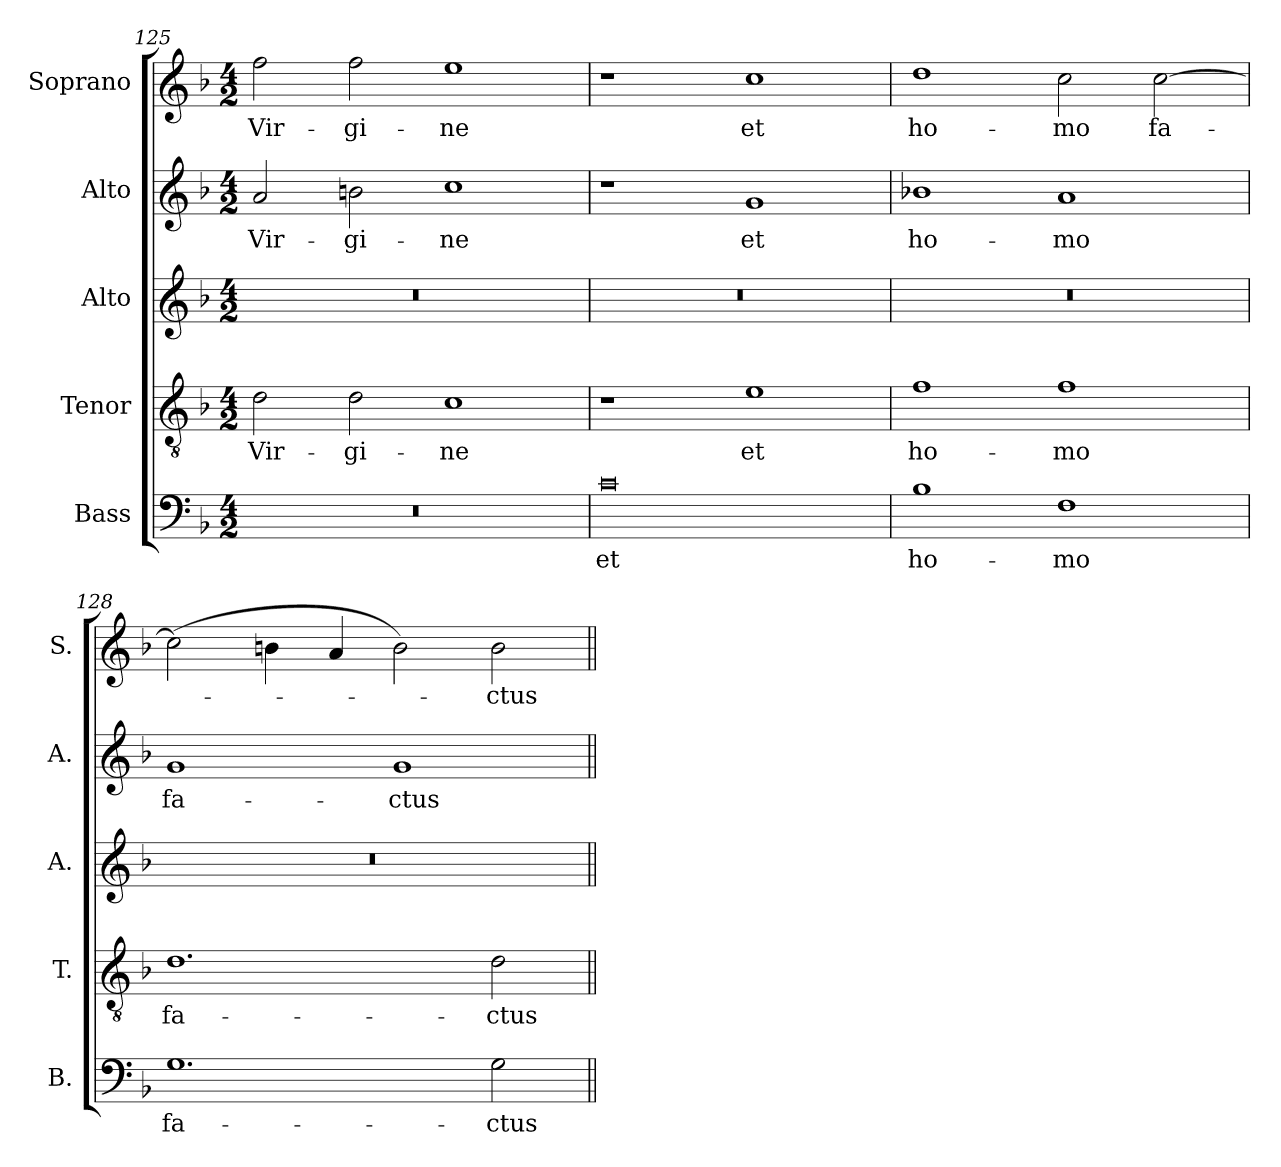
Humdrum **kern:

**kern	**text	**kern	**text	**kern	**kern	**text	**kern	**text
*part5	*part5	*part4	*part4	*part3	*part2	*part2	*part1	*part1
*staff5	*staff5	*staff4	*staff4	*staff3	*staff2	*staff2	*staff1	*staff1
*I"Bass	*	*I"Tenor	*	*I"Alto	*I"Alto	*	*I"Soprano	*
*I'B.	*	*I'T.	*	*I'A.	*I'A.	*	*I'S.	*
!!LO:PB:g=z
*clefF4	*	*clefGv2	*	*clefG2	*clefG2	*	*clefG2	*
*	*	*ITrd7c12	*	*	*	*	*	*
*k[b-]	*	*k[b-]	*	*k[b-]	*k[b-]	*	*k[b-]	*
*F:	*	*F:	*	*F:	*F:	*	*F:	*
*M4/2	*	*M4/2	*	*M4/2	*M4/2	*	*M4/2	*
=125	=125	=125	=125	=125	=125	=125	=125	=125
!LO:N:vis=1	!	!	!	!	!	!	!	!
!	!	!	!LO:LY:b:color=#000000	!LO:N:vis=1	!	!	!	!
!	!	!	!	!	!	!LO:LY:b:color=#000000	!	!
!	!	!	!	!	!	!	!	!LO:LY:b:color=#000000
0r	.	2Di\	Vir-	0r	2ai/	Vir-	2ffi\	Vir-
!	!	!	!LO:LY:b:color=#000000	!	!	!	!	!
!	!	!	!	!	!	!LO:LY:b:color=#000000	!	!
!	!	!	!	!	!	!	!	!LO:LY:b:color=#000000
.	.	2Di\	-gi-	.	2bni\	-gi-	2ffi\	-gi-
!	!	!	!LO:LY:b:color=#000000	!	!	!	!	!
!	!	!	!	!	!	!LO:LY:b:color=#000000	!	!
!	!	!	!	!	!	!	!	!LO:LY:b:color=#000000
.	.	1Ci	-ne	.	1cci	-ne	1eei	-ne
=126	=126	=126	=126	=126	=126	=126	=126	=126
!	!LO:LY:b:color=#000000	!	!	!LO:N:vis=1	!	!	!	!
0ci	et	1r	.	0r	1r	.	1r	.
!	!	!	!LO:LY:b:color=#000000	!	!	!	!	!
!	!	!	!	!	!	!LO:LY:b:color=#000000	!	!
!	!	!	!	!	!	!	!	!LO:LY:b:color=#000000
.	.	1Ei	et	.	1gi	et	1cci	et
=127	=127	=127	=127	=127	=127	=127	=127	=127
!	!LO:LY:b:color=#000000	!	!	!	!	!	!	!
!	!	!	!LO:LY:b:color=#000000	!LO:N:vis=1	!	!	!	!
!	!	!	!	!	!	!LO:LY:b:color=#000000	!	!
!	!	!	!	!	!	!	!	!LO:LY:b:color=#000000
1B-i	ho-	1Fi	ho-	0r	1b-Xi	ho-	1ddi	ho-
!	!LO:LY:b:color=#000000	!	!	!	!	!	!	!
!	!	!	!LO:LY:b:color=#000000	!	!	!	!	!
!	!	!	!	!	!	!LO:LY:b:color=#000000	!	!
!	!	!	!	!	!	!	!	!LO:LY:b:color=#000000
1Fi	-mo	1Fi	-mo	.	1ai	-mo	2cci\	-mo
!	!	!	!	!	!	!	!	!LO:LY:b:color=#000000
.	.	.	.	.	.	.	[2cci\	fa-
=128	=128	=128	=128	=128	=128	=128	=128	=128
!	!LO:LY:b:color=#000000	!	!	!	!	!	!	!
!	!	!	!LO:LY:b:color=#000000	!LO:N:vis=1	!	!	!	!
!	!	!	!	!	!	!LO:LY:b:color=#000000	!	!
1.Gi	fa-	1.Di	fa-	0r	1gi	fa-	(2cci\]	.
.	.	.	.	.	.	.	4bni\	.
.	.	.	.	.	.	.	4ai/	.
!	!	!	!	!	!	!LO:LY:b:color=#000000	!	!
.	.	.	.	.	1gi	-ctus	2bi\)	.
!	!LO:LY:b:color=#000000	!	!	!	!	!	!	!
!	!	!	!LO:LY:b:color=#000000	!	!	!	!	!
!	!	!	!	!	!	!	!	!LO:LY:b:color=#000000
2Gi\	-ctus	2Di\	-ctus	.	.	.	2bi\	-ctus
=||	=||	=||	=||	=||	=||	=||	=||	=||
*-	*-	*-	*-	*-	*-	*-	*-	*-
